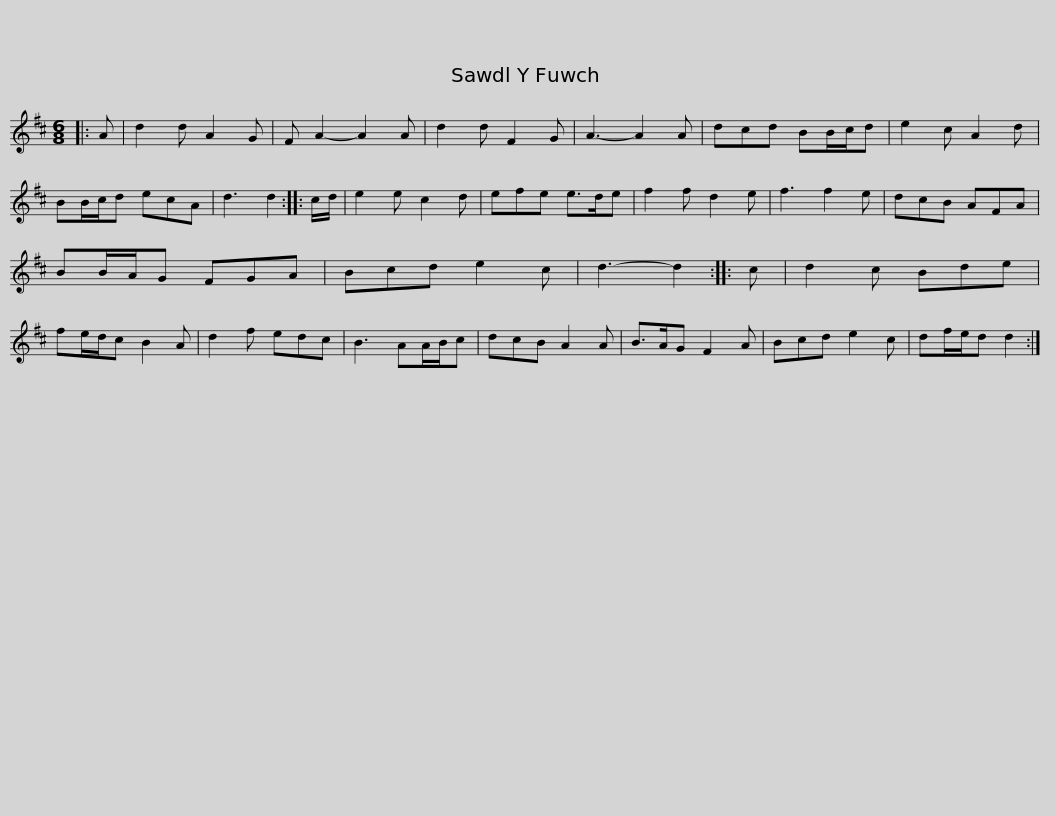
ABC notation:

X:1
L:1/8
M:6/8
I:linebreak $
K:D
V:1 treble
V:1
|: A | d2 d A2 G | F A2- A2 A | d2 d F2 G | A3- A2 A | %5
 dcd BB/c/d | e2 c A2 d | BB/c/d ecA | d3 d2 ::$ c/d/ | %10
 e2 e c2 d | efe e>de | f2 f d2 e | f3 f2 e | dcB AFA | %15
 BB/A/G FGA | Bcd e2 c | d3- d2 ::$ c | d2 c Bde | %20
 fe/d/c B2 A | d2 f edc | B3 AA/B/c | dcB A2 A | B>AG F2 A | %25
 Bcd e2 c |$ df/e/d d2 :| %27
